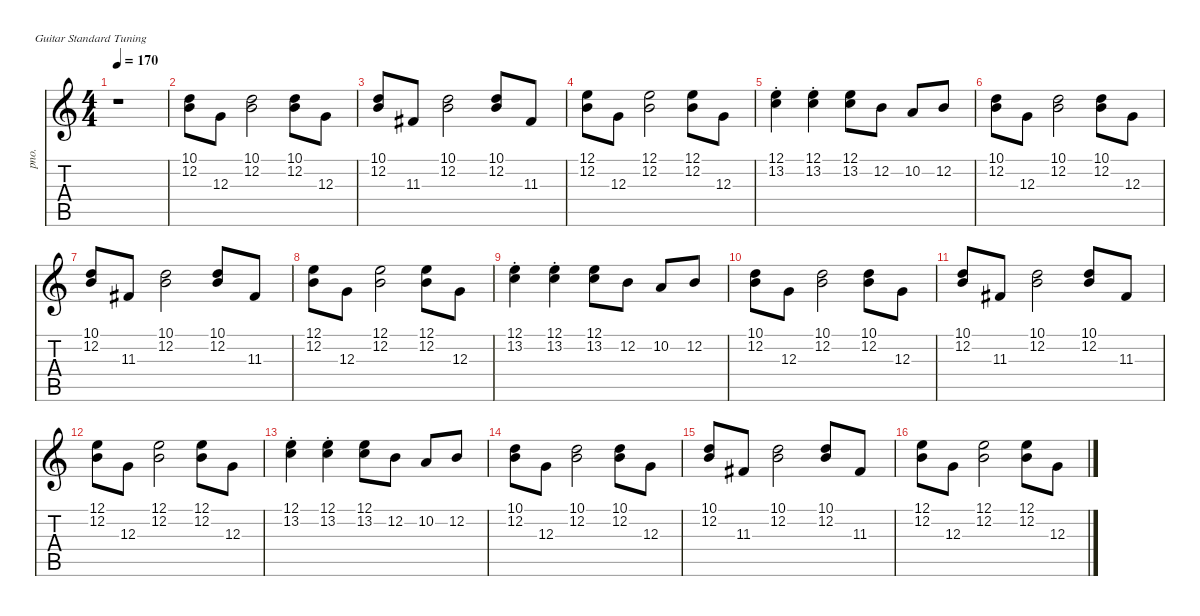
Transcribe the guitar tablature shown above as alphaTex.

\defaultSystemsLayout 4
\hideDynamics
\bracketExtendMode nobrackets
\otherSystemsTrackNameOrientation horizontal
\track ("Piano (r.h.)" "pno.") {instrument acousticgrandpiano}
\staff {score tabs}
\tuning (E4 B3 G3 D3 A2 E2)
\ts (4 4)
\beaming (8 2 2 2 2)
\tempo 170
\clef g2
\ks c
r.1{dy f instrument acousticgrandpiano beam Down} |
(10.1 12.2).8{beam Down} 12.3.8{beam Down} (10.1 12.2).2{beam Down} (10.1 12.2).8{beam Down} 12.3.8{beam Down} |
(10.1 12.2).8{beam Up} 11.3{acc #}.8{beam Up} (10.1 12.2).2{beam Down} (10.1 12.2).8{beam Up} 11.3{acc #}.8{beam Up} |
(12.1 12.2).8{beam Down} 12.3.8{beam Down} (12.1 12.2).2{beam Down} (12.1 12.2).8{beam Down} 12.3.8{beam Down} |
(12.1 13.2{st}).4{beam Down} (12.1 13.2{st}).4{beam Down} (12.1 13.2).8{beam Down} 12.2.8{beam Down} 10.2.8{beam Up} 12.2.8{beam Up} |
(10.1 12.2).8{beam Down} 12.3.8{beam Down} (10.1 12.2).2{beam Down} (10.1 12.2).8{beam Down} 12.3.8{beam Down} |
(10.1 12.2).8{beam Up} 11.3{acc #}.8{beam Up} (10.1 12.2).2{beam Down} (10.1 12.2).8{beam Up} 11.3{acc #}.8{beam Up} |
(12.1 12.2).8{beam Down} 12.3.8{beam Down} (12.1 12.2).2{beam Down} (12.1 12.2).8{beam Down} 12.3.8{beam Down} |
(12.1 13.2{st}).4{beam Down} (12.1 13.2{st}).4{beam Down} (12.1 13.2).8{beam Down} 12.2.8{beam Down} 10.2.8{beam Up} 12.2.8{beam Up} |
(10.1 12.2).8{beam Down} 12.3.8{beam Down} (10.1 12.2).2{beam Down} (10.1 12.2).8{beam Down} 12.3.8{beam Down} |
(10.1 12.2).8{beam Up} 11.3{acc #}.8{beam Up} (10.1 12.2).2{beam Down} (10.1 12.2).8{beam Up} 11.3{acc #}.8{beam Up} |
(12.1 12.2).8{beam Down} 12.3.8{beam Down} (12.1 12.2).2{beam Down} (12.1 12.2).8{beam Down} 12.3.8{beam Down} |
(12.1 13.2{st}).4{beam Down} (12.1 13.2{st}).4{beam Down} (12.1 13.2).8{beam Down} 12.2.8{beam Down} 10.2.8{beam Up} 12.2.8{beam Up} |
(10.1 12.2).8{beam Down} 12.3.8{beam Down} (10.1 12.2).2{beam Down} (10.1 12.2).8{beam Down} 12.3.8{beam Down} |
(10.1 12.2).8{beam Up} 11.3{acc #}.8{beam Up} (10.1 12.2).2{beam Down} (10.1 12.2).8{beam Up} 11.3{acc #}.8{beam Up} |
(12.1 12.2).8{beam Down} 12.3.8{beam Down} (12.1 12.2).2{beam Down} (12.1 12.2).8{beam Down} 12.3.8{beam Down}
